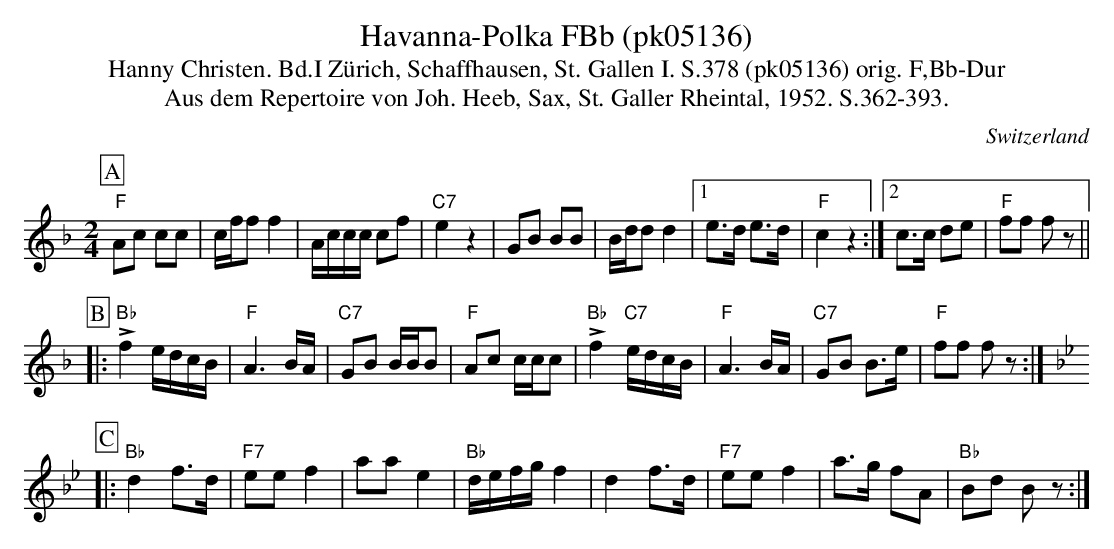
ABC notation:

X:1
T: Havanna-Polka FBb (pk05136)
T:Hanny Christen. Bd.I Zürich, Schaffhausen, St. Gallen I. S.378 (pk05136) orig. F,Bb-Dur
T: Aus dem Repertoire von Joh. Heeb, Sax, St. Galler Rheintal, 1952. S.362-393.
M:2/4
L:1/16
O:Switzerland
K:F major
[P:A] "F"A2c2 c2c2 | cff2f4 | Accc c2f2 | "C7"e4z4 | G2B2 B2B2 |  Bdd2d4 |1 e3d e3d | "F"c4z4 :|2 c3c d2e2 | "F"f2f2 f2z2 ||
[P:B] |: "Bb"!>!f4 edcB | "F"A6BA | "C7"G2B2 BBB2 | "F"A2c2 ccc2 | "Bb"!>!f4 "C7"edcB | "F"A6BA | "C7"G2B2 B3e | "F"f2f2 f2z2 :| [K:Bb]
[P:C] |: "Bb"d4f3d | "F7"e2e2f4 | a2a2e4 | "Bb"defg f4 | d4f3d | "F7"e2e2f4 | a3g f2A2 | "Bb"B2d2 B2z2 :|
